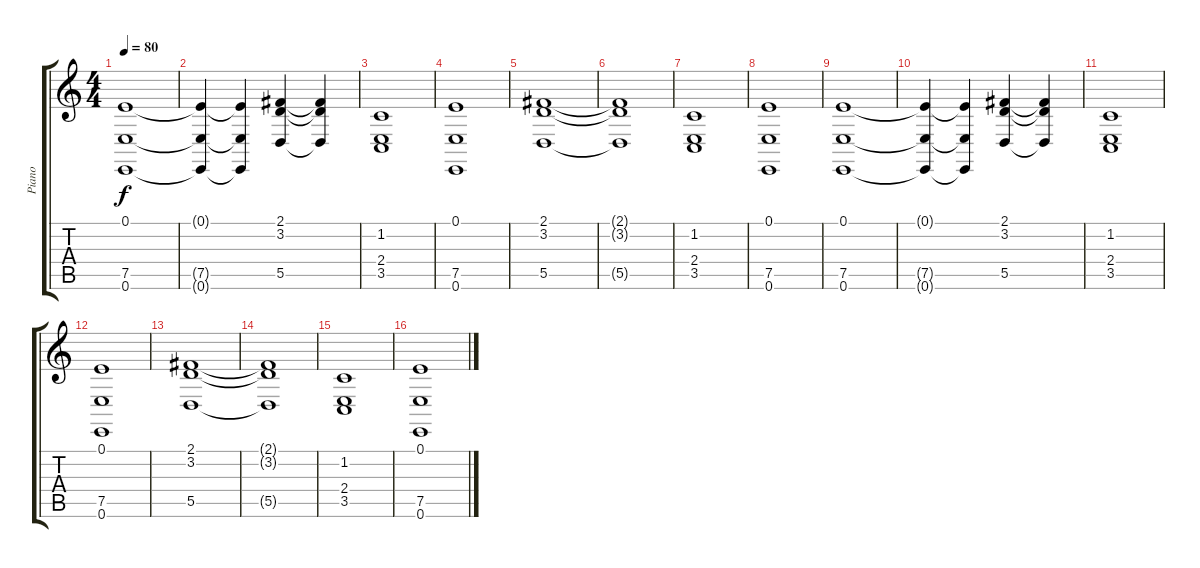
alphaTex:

\track ("Piano" "Piano") {instrument acousticgrandpiano}
\staff {score tabs}
\tuning (E4 B3 G3 D3 A2 E2) {hide}
\ts (4 4)
\tempo 80
\clef g2
\ks c
(0.1 7.5 0.6).1{dy f instrument acousticgrandpiano} |
(0.1{t} 7.5{t} 0.6{t}).4 (0.1{t} 7.5{t} 0.6{t}).4 (2.1 3.2 5.5).4 (2.1{t} 3.2{t} 5.5{t}).4 |
(1.2 2.4 3.5).1 |
(0.1 7.5 0.6).1 |
(2.1 3.2 5.5).1 |
(2.1{t} 3.2{t} 5.5{t}).1 |
(1.2 2.4 3.5).1 |
(0.1 7.5 0.6).1 |
(0.1 7.5 0.6).1 |
(0.1{t} 7.5{t} 0.6{t}).4 (0.1{t} 7.5{t} 0.6{t}).4 (2.1 3.2 5.5).4 (2.1{t} 3.2{t} 5.5{t}).4 |
(1.2 2.4 3.5).1 |
(0.1 7.5 0.6).1 |
(2.1 3.2 5.5).1 |
(2.1{t} 3.2{t} 5.5{t}).1 |
(1.2 2.4 3.5).1 |
(0.1 7.5 0.6).1
